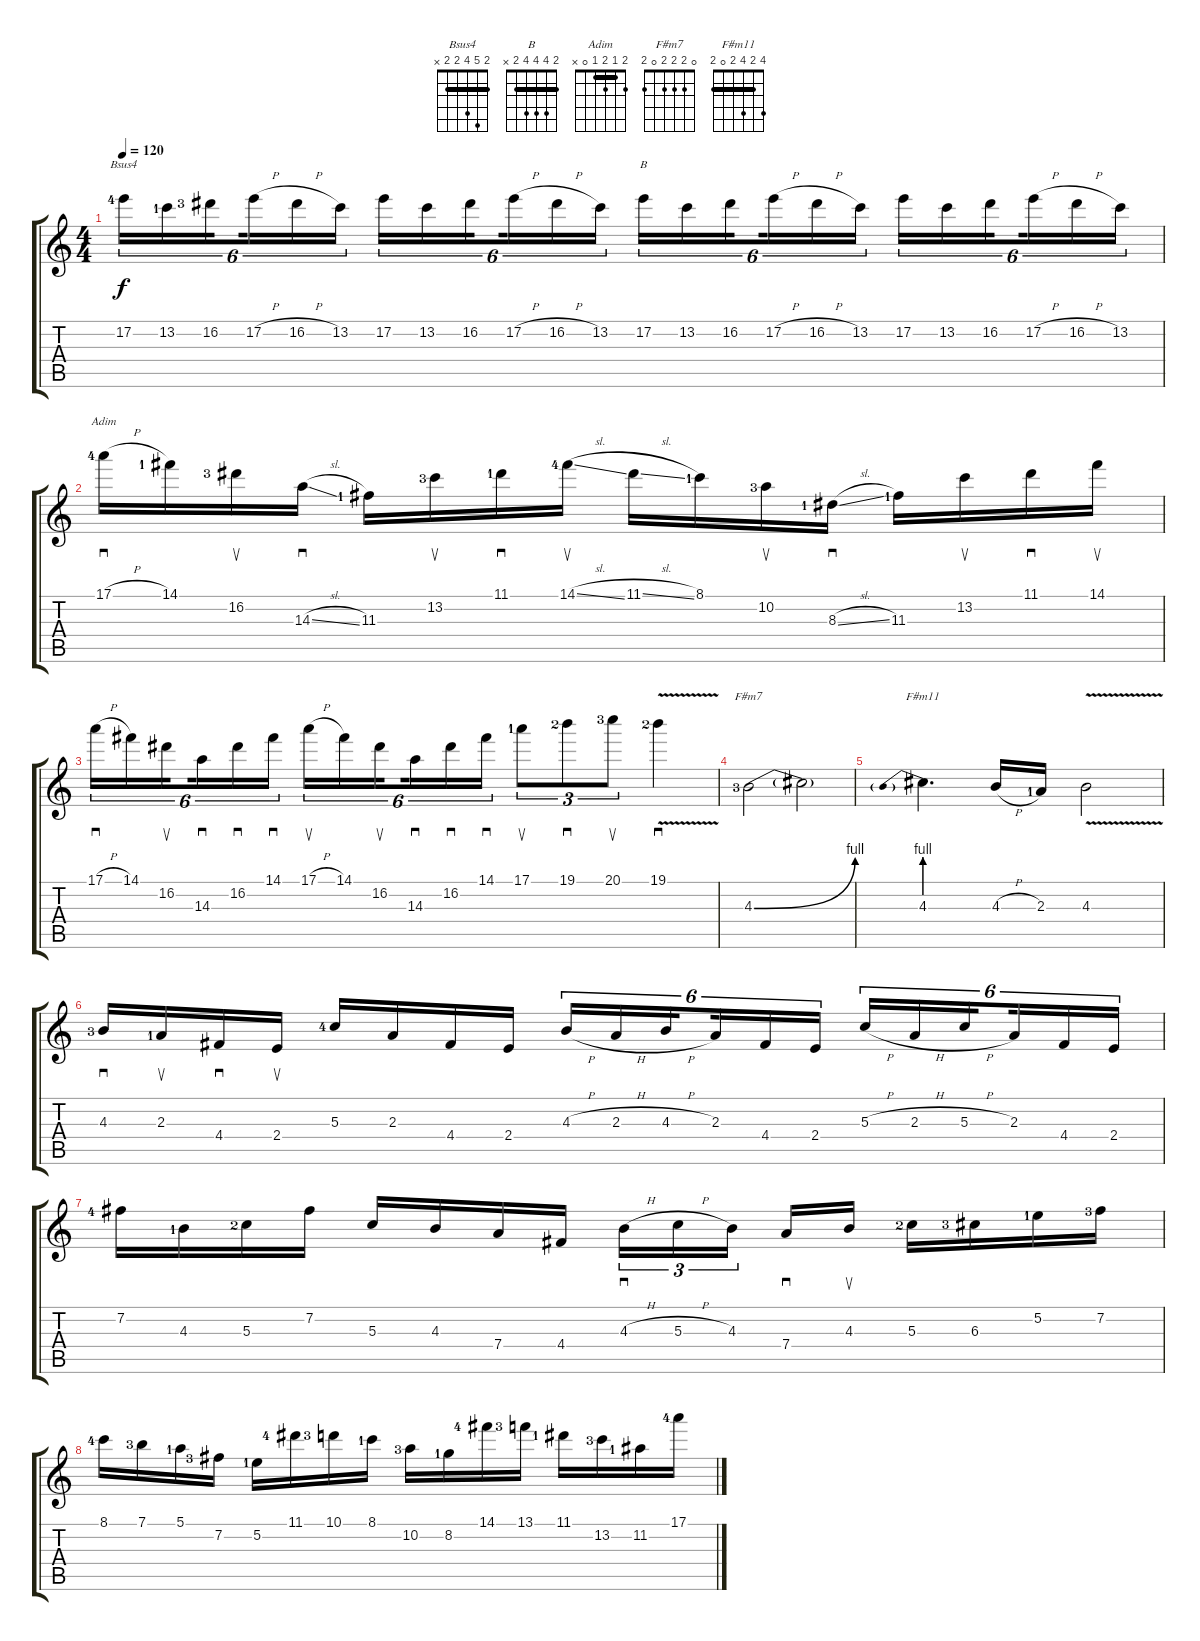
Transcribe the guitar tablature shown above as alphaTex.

\track "" {instrument overdrivenguitar}
\staff {score tabs}
\tuning (E4 B3 G3 D3 A2 E2) {hide}
\chord ("Bsus4" 2 5 4 2 2 x) {barre 2}
\chord ("B" 2 4 4 4 2 x) {barre 2}
\chord ("Adim" 2 1 2 1 0 x) {barre 1}
\chord ("F#m7" 0 2 2 2 0 2)
\chord ("F#m11" 4 2 4 2 0 2) {barre 2}
\ts (4 4)
\tempo 120
\clef g2
\ks c
17.2{lf 5}.16{tu (6 4) ch "Bsus4" dy f} 13.2{lf 2}.16{tu (6 4)} 16.2{lf 4}.16{tu (6 4) beam splitsecondary} 17.2{h}.16{tu (6 4)} 16.2{h}.16{tu (6 4)} 13.2.16{tu (6 4)} 17.2.16{tu (6 4)} 13.2.16{tu (6 4)} 16.2.16{tu (6 4) beam splitsecondary} 17.2{h}.16{tu (6 4)} 16.2{h}.16{tu (6 4)} 13.2.16{tu (6 4)} 17.2.16{tu (6 4) ch "B"} 13.2.16{tu (6 4)} 16.2.16{tu (6 4) beam splitsecondary} 17.2{h}.16{tu (6 4)} 16.2{h}.16{tu (6 4)} 13.2.16{tu (6 4)} 17.2.16{tu (6 4)} 13.2.16{tu (6 4)} 16.2.16{tu (6 4) beam splitsecondary} 17.2{h}.16{tu (6 4)} 16.2{h}.16{tu (6 4)} 13.2.16{tu (6 4)} |
17.1{h lf 5}.16{sd ch "Adim"} 14.1{lf 2}.16 16.2{lf 4}.16{su} 14.3{sl}.16{sd} 11.3{lf 2}.16 13.2{lf 4}.16{su} 11.1{lf 2}.16{sd} 14.1{sl lf 5}.16{su} 11.1{sl}.16 8.1{lf 2}.16 10.2{lf 4}.16{su} 8.3{sl lf 2}.16{sd} 11.3{lf 2}.16 13.2.16{su} 11.1.16{sd} 14.1.16{su} |
17.1{h}.16{sd tu (6 4)} 14.1.16{tu (6 4)} 16.2.16{su tu (6 4) beam splitsecondary} 14.3.16{sd tu (6 4)} 16.2.16{sd tu (6 4)} 14.1.16{sd tu (6 4)} 17.1{h}.16{su tu (6 4)} 14.1.16{tu (6 4)} 16.2.16{su tu (6 4) beam splitsecondary} 14.3.16{sd tu (6 4)} 16.2.16{sd tu (6 4)} 14.1.16{sd tu (6 4)} 17.1{lf 2}.8{su tu (3 2)} 19.1{lf 3}.8{sd tu (3 2)} 20.1{lf 4}.8{su tu (3 2)} 19.1{v lf 3}.4{sd} |
4.3{be (bend 0 0 60 4) lf 4}.2{ch "F#m7"} 4.3{t}.2 |
4.3{be (prebend 0 4 60 4)}.4{d ch "F#m11"} 4.3{h}.16 2.3{lf 2}.16 4.3{v}.2 |
4.3{lf 4}.16{sd} 2.3{lf 2}.16{su} 4.4.16{sd} 2.4.16{su} 5.3{lf 5}.16 2.3.16 4.4.16 2.4.16 4.3{h}.16{tu (6 4)} 2.3{h}.16{tu (6 4)} 4.3{h}.16{tu (6 4) beam splitsecondary} 2.3.16{tu (6 4)} 4.4.16{tu (6 4)} 2.4.16{tu (6 4)} 5.3{h}.16{tu (6 4)} 2.3{h}.16{tu (6 4)} 5.3{h}.16{tu (6 4) beam splitsecondary} 2.3.16{tu (6 4)} 4.4.16{tu (6 4)} 2.4.16{tu (6 4)} |
7.2{lf 5}.16 4.3{lf 2}.16 5.3{lf 3}.16 7.2.16 5.3.16 4.3.16 7.4.16 4.4.16 4.3{h}.16{sd tu (3 2)} 5.3{h}.16{tu (3 2)} 4.3.16{tu (3 2) beam splitsecondary} 7.4.16{sd} 4.3.16{su} 5.3{lf 3}.16 6.3{lf 4}.16 5.2{lf 2}.16 7.2{lf 4}.16 |
8.1{lf 5}.16 7.1{lf 4}.16 5.1{lf 2}.16 7.2{lf 4}.16 5.2{lf 2}.16 11.1{lf 5}.16 10.1{lf 4}.16 8.1{lf 2}.16 10.2{lf 4}.16 8.2{lf 2}.16 14.1{lf 5}.16 13.1{lf 4}.16 11.1{lf 2}.16 13.2{lf 4}.16 11.2{lf 2}.16 17.1{lf 5}.16
